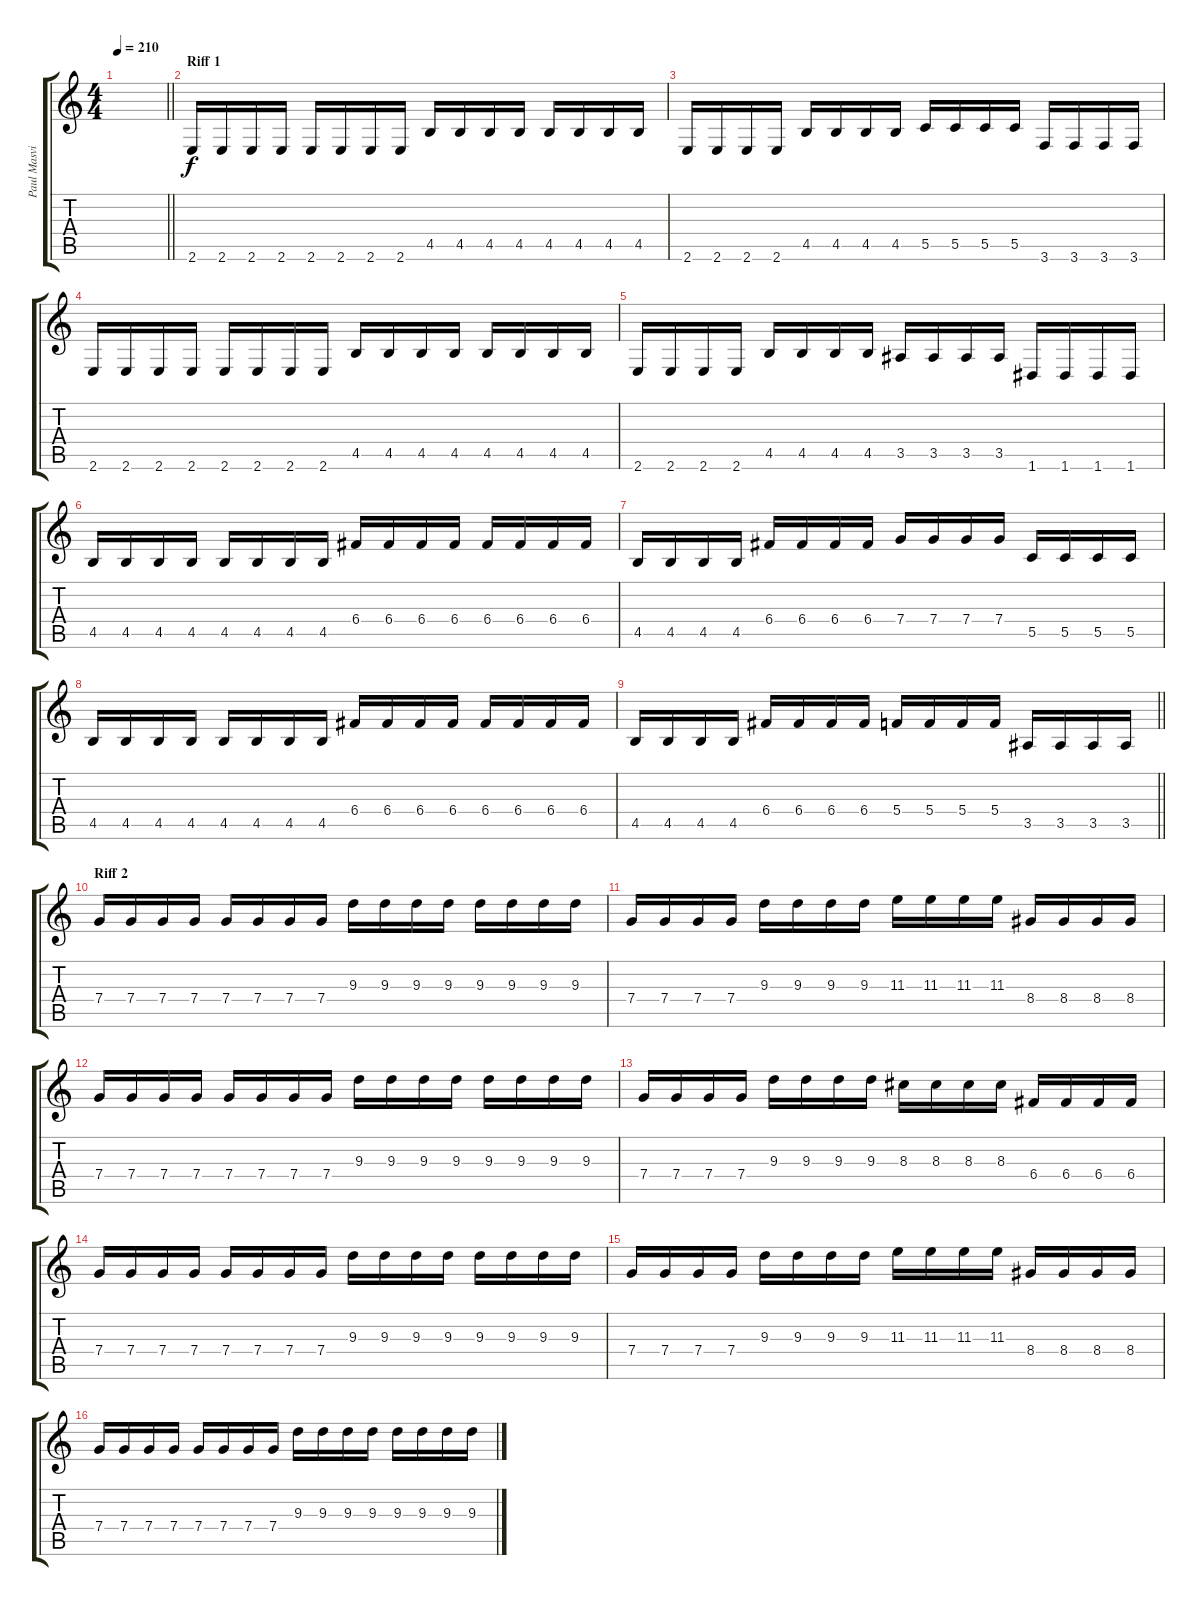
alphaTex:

\track ("Paul Masvidal" "Paul Masvi") {instrument distortionguitar}
\staff {score tabs}
\tuning (D4 A3 F3 C3 G2 D2) {hide}
\ts (4 4)
\tempo 210
\clef g2
\barLineRight lightlight
\ks c
|
\section ("" "Riff 1")
2.6.16 2.6.16 2.6.16 2.6.16 2.6.16 2.6.16 2.6.16 2.6.16 4.5.16 4.5.16 4.5.16 4.5.16 4.5.16 4.5.16 4.5.16 4.5.16 |
2.6.16 2.6.16 2.6.16 2.6.16 4.5.16 4.5.16 4.5.16 4.5.16 5.5.16 5.5.16 5.5.16 5.5.16 3.6.16 3.6.16 3.6.16 3.6.16 |
2.6.16 2.6.16 2.6.16 2.6.16 2.6.16 2.6.16 2.6.16 2.6.16 4.5.16 4.5.16 4.5.16 4.5.16 4.5.16 4.5.16 4.5.16 4.5.16 |
2.6.16 2.6.16 2.6.16 2.6.16 4.5.16 4.5.16 4.5.16 4.5.16 3.5.16 3.5.16 3.5.16 3.5.16 1.6.16 1.6.16 1.6.16 1.6.16 |
4.5.16 4.5.16 4.5.16 4.5.16 4.5.16 4.5.16 4.5.16 4.5.16 6.4.16 6.4.16 6.4.16 6.4.16 6.4.16 6.4.16 6.4.16 6.4.16 |
4.5.16 4.5.16 4.5.16 4.5.16 6.4.16 6.4.16 6.4.16 6.4.16 7.4.16 7.4.16 7.4.16 7.4.16 5.5.16 5.5.16 5.5.16 5.5.16 |
4.5.16 4.5.16 4.5.16 4.5.16 4.5.16 4.5.16 4.5.16 4.5.16 6.4.16 6.4.16 6.4.16 6.4.16 6.4.16 6.4.16 6.4.16 6.4.16 |
\barLineRight lightlight
4.5.16 4.5.16 4.5.16 4.5.16 6.4.16 6.4.16 6.4.16 6.4.16 5.4.16 5.4.16 5.4.16 5.4.16 3.5.16 3.5.16 3.5.16 3.5.16 |
\section ("" "Riff 2")
7.4.16 7.4.16 7.4.16 7.4.16 7.4.16 7.4.16 7.4.16 7.4.16 9.3.16 9.3.16 9.3.16 9.3.16 9.3.16 9.3.16 9.3.16 9.3.16 |
7.4.16 7.4.16 7.4.16 7.4.16 9.3.16 9.3.16 9.3.16 9.3.16 11.3.16 11.3.16 11.3.16 11.3.16 8.4.16 8.4.16 8.4.16 8.4.16 |
7.4.16 7.4.16 7.4.16 7.4.16 7.4.16 7.4.16 7.4.16 7.4.16 9.3.16 9.3.16 9.3.16 9.3.16 9.3.16 9.3.16 9.3.16 9.3.16 |
7.4.16 7.4.16 7.4.16 7.4.16 9.3.16 9.3.16 9.3.16 9.3.16 8.3.16 8.3.16 8.3.16 8.3.16 6.4.16 6.4.16 6.4.16 6.4.16 |
7.4.16 7.4.16 7.4.16 7.4.16 7.4.16 7.4.16 7.4.16 7.4.16 9.3.16 9.3.16 9.3.16 9.3.16 9.3.16 9.3.16 9.3.16 9.3.16 |
7.4.16 7.4.16 7.4.16 7.4.16 9.3.16 9.3.16 9.3.16 9.3.16 11.3.16 11.3.16 11.3.16 11.3.16 8.4.16 8.4.16 8.4.16 8.4.16 |
7.4.16 7.4.16 7.4.16 7.4.16 7.4.16 7.4.16 7.4.16 7.4.16 9.3.16 9.3.16 9.3.16 9.3.16 9.3.16 9.3.16 9.3.16 9.3.16
